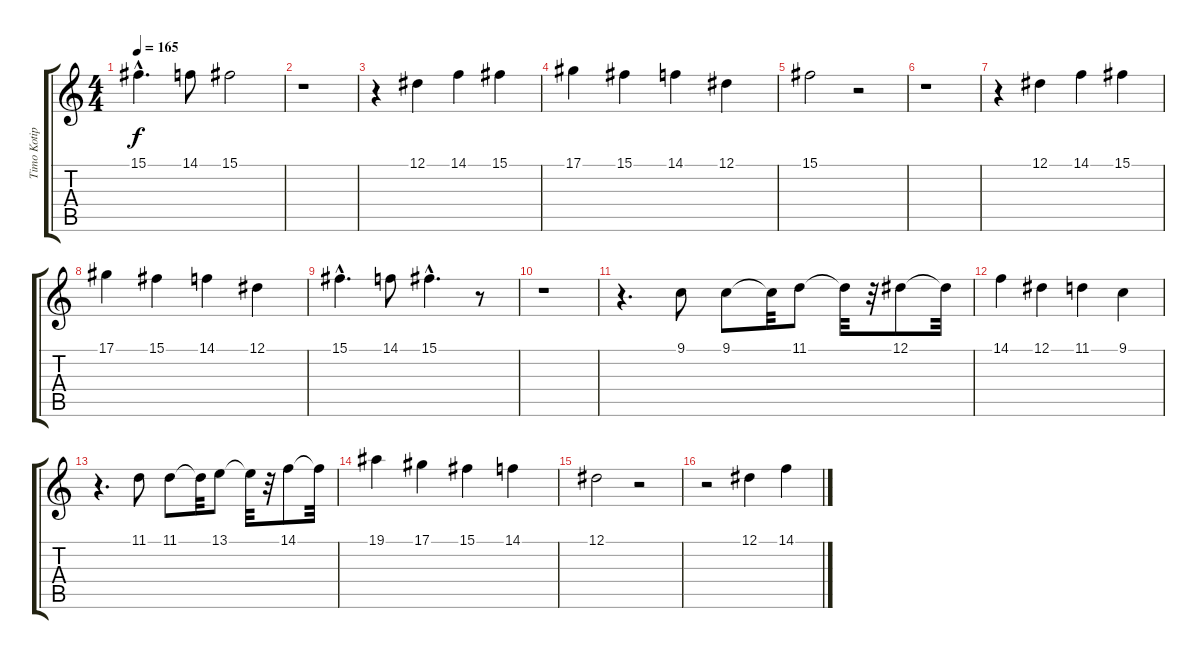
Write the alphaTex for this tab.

\track ("Timo Kotipelto" "Timo Kotip") {instrument lead6voice}
\staff {score tabs}
\tuning (Eb4 Bb3 Gb3 Db3 Ab2 Eb2) {hide}
\ts (4 4)
\tempo 165
\clef g2
\ks c
15.1{hac}.4{d dy f} 14.1.8 15.1.2 |
r.1 |
r.4 12.1.4 14.1.4 15.1.4 |
17.1.4 15.1.4 14.1.4 12.1.4 |
15.1.2 r.2 |
r.1 |
r.4 12.1.4 14.1.4 15.1.4 |
17.1.4 15.1.4 14.1.4 12.1.4 |
15.1{hac}.4{d} 14.1.8 15.1{hac}.4{d} r.8 |
r.1 |
r.4{d} 9.1.8 9.1.8 9.1{t}.32 11.1.8 11.1{t}.32 r.32 12.1.8 12.1{t}.32 |
14.1.4 12.1.4 11.1.4 9.1.4 |
r.4{d} 11.1.8 11.1.8 11.1{t}.32 13.1.8 13.1{t}.32 r.32 14.1.8 14.1{t}.32 |
19.1.4 17.1.4 15.1.4 14.1.4 |
12.1.2 r.2 |
r.2 12.1.4 14.1.4
